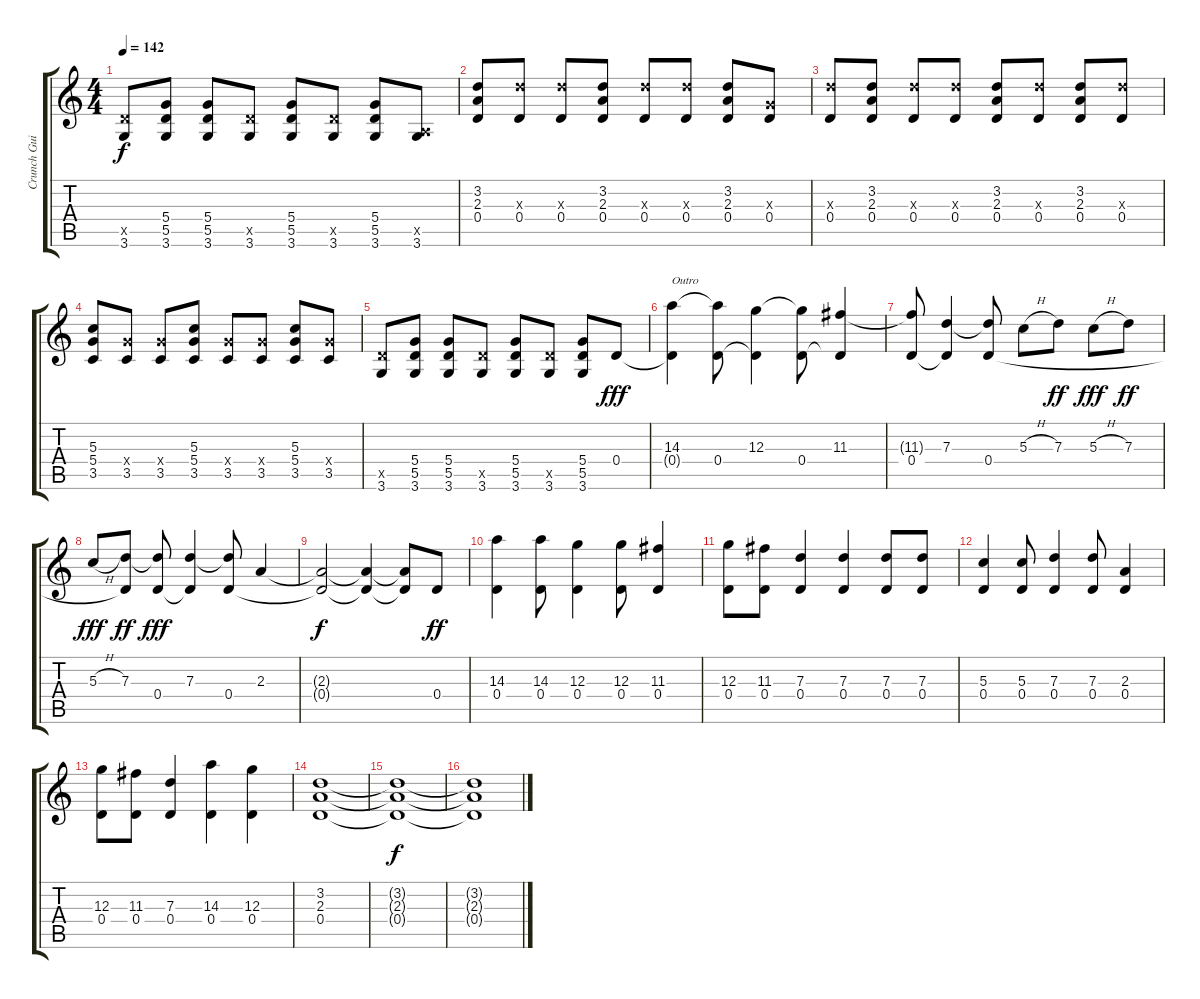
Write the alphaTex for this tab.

\track ("Crunch Guitar 1" "Crunch Gui") {instrument distortionguitar}
\staff {score tabs}
\tuning (E4 B3 G3 D3 A2 E2) {hide}
\ts (4 4)
\tempo 142
\clef g2
\ks c
(5.5{x} 3.6).8{dy f} (5.4 5.5 3.6).8 (5.4 5.5 3.6).8 (5.5{x} 3.6).8 (5.4 5.5 3.6).8 (5.5{x} 3.6).8 (5.4 5.5 3.6).8 (0.5{x} 3.6).8 |
(3.2 2.3 0.4).8 (7.3{x} 0.4).8 (7.3{x} 0.4).8 (3.2 2.3 0.4).8 (7.3{x} 0.4).8 (7.3{x} 0.4).8 (3.2 2.3 0.4).8 (0.3{x} 0.4).8 |
(7.3{x} 0.4).8 (3.2 2.3 0.4).8 (7.3{x} 0.4).8 (7.3{x} 0.4).8 (3.2 2.3 0.4).8 (7.3{x} 0.4).8 (3.2 2.3 0.4).8 (7.3{x} 0.4).8 |
(5.3 5.4 3.5).8 (5.4{x} 3.5).8 (5.4{x} 3.5).8 (5.3 5.4 3.5).8 (5.4{x} 3.5).8 (5.4{x} 3.5).8 (5.3 5.4 3.5).8 (5.4{x} 3.5).8 |
(5.5{x} 3.6).8 (5.4 5.5 3.6).8 (5.4 5.5 3.6).8 (5.5{x} 3.6).8 (5.4 5.5 3.6).8 (5.5{x} 3.6).8 (5.4 5.5 3.6).8 0.4.8{dy fff} |
(14.3 0.4{t}).4{txt "Outro"} (14.3{t} 0.4).8 (12.3 0.4{t}).4 (12.3{t} 0.4).8 (11.3 0.4{t}).4 |
(11.3{t} 0.4).8 (7.3 0.4{t}).4 (7.3{t} 0.4).8 5.3{h}.8 7.3.8{dy ff} 5.3{h}.8{dy fff} 7.3.8{dy ff} |
5.3{h}.8{dy fff} (7.3 0.4{t}).8{dy ff} (7.3{t} 0.4).8{dy fff} (7.3 0.4{t}).4 (7.3{t} 0.4).8 2.3.4 |
(2.3{t} 0.4{t}).2{dy f} (2.3{t} 0.4{t}).4 (2.3{t} 0.4{t}).8 0.4.8{dy ff} |
(14.3 0.4).4 (14.3 0.4).8 (12.3 0.4).4 (12.3 0.4).8 (11.3 0.4).4 |
(12.3 0.4).8 (11.3 0.4).8 (7.3 0.4).4 (7.3 0.4).4 (7.3 0.4).8 (7.3 0.4).8 |
(5.3 0.4).4 (5.3 0.4).8 (7.3 0.4).4 (7.3 0.4).8 (2.3 0.4).4 |
(12.3 0.4).8 (11.3 0.4).8 (7.3 0.4).4 (14.3 0.4).4 (12.3 0.4).4 |
(3.2 2.3 0.4).1 |
(3.2{t} 2.3{t} 0.4{t}).1{dy f} |
(3.2{t} 2.3{t} 0.4{t}).1
